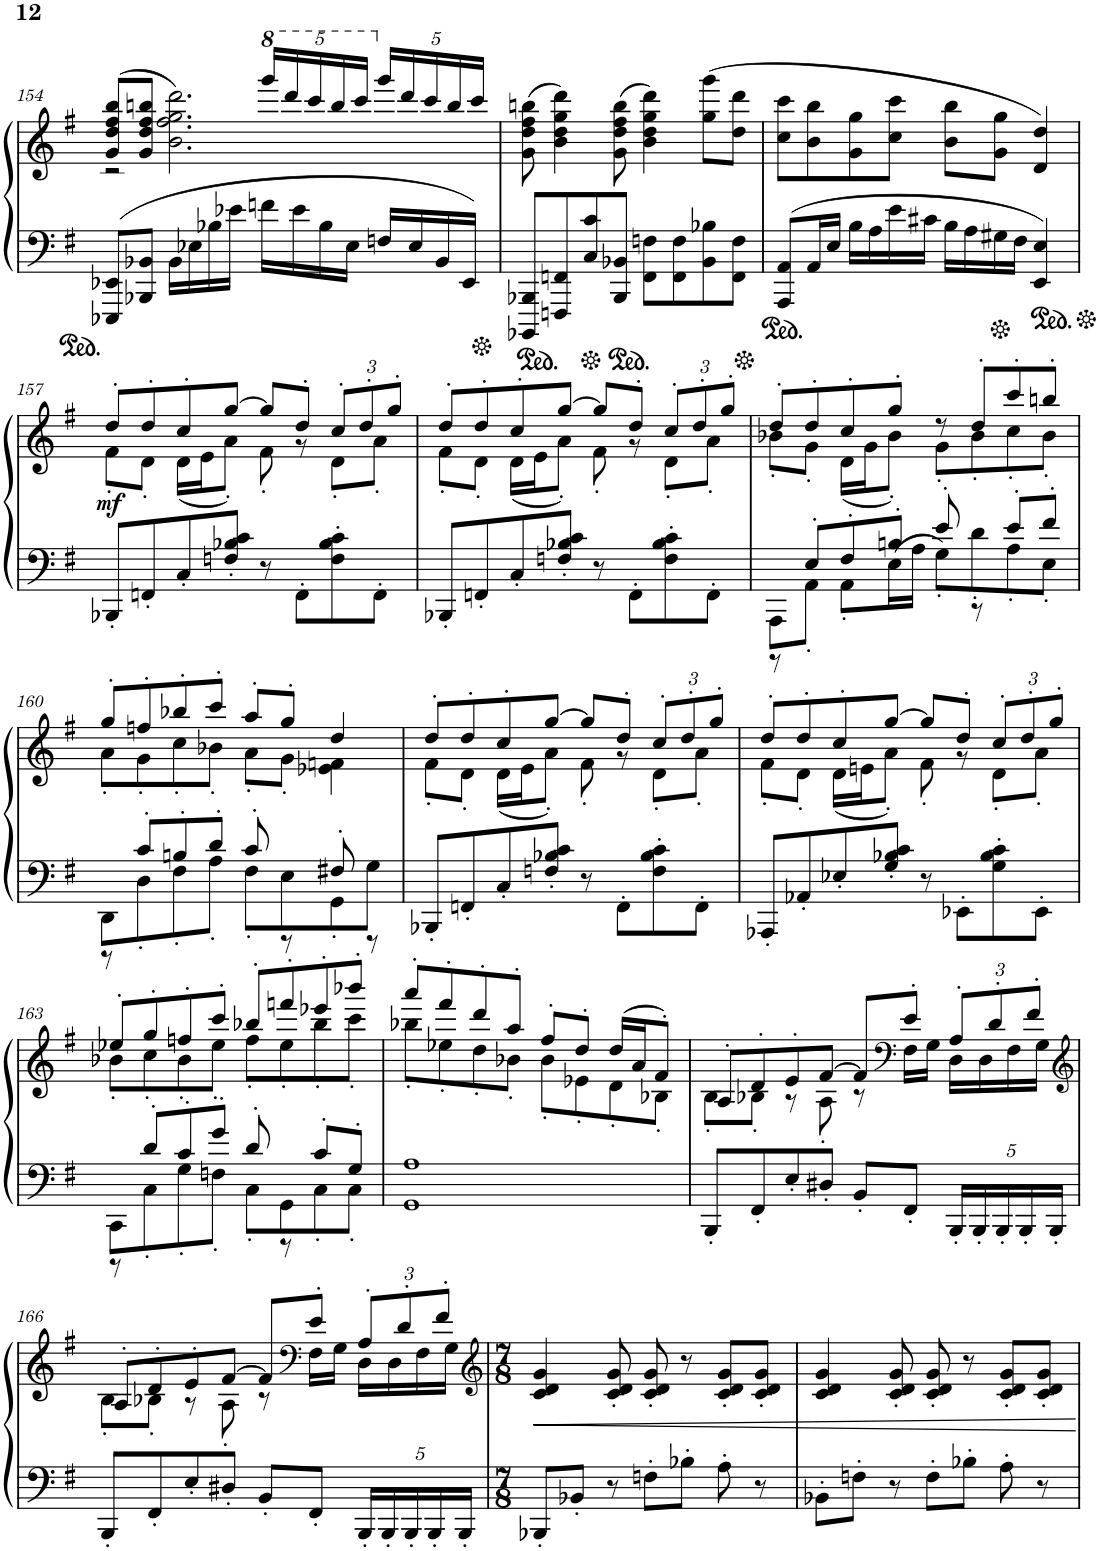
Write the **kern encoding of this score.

**kern	**kern	**dynam
*part1	*part1	*part1
*staff2	*staff1	*staff1/2
*I"Piano	*	*
*I'Pno.	*	*
!!LO:PB:g=z
*clefF4	*clefG2	*
*k[f#]	*k[f#]	*
*M4/4	*M4/4	*
=154	=154	=154
*	*^	*
8EEE-X/ 8EE-X/L	(8g/ 8dd/ 8ff#/ 8bb/L	2r	.
8BBB-X/ 8BB-X/J	8g/ 8dd/ 8ff#/ 8bbn/J	.	.
16BB-\LL	2.b\ 2.ff#\ 2.gg\ 2.ddd\)	.	.
16E-X\	.	.	.
16B-X\	.	.	.
16e-X\JJ	.	.	.
*	*8va	*	*
*	*	*Xbrackettup	*
16fn\LL	.	20gggg/LL	.
.	.	20dddd/	.
16e-\	.	.	.
.	.	20cccc/	.
16B-\	.	.	.
.	.	20bbb/	.
16E-\JJ	.	.	.
.	.	20cccc/JJ	.
*	*X8va	*	*
16Fn/LL	.	20ggg/LL	.
.	.	20ddd/	.
16E-/	.	.	.
.	.	20ccc/	.
16BB-/	.	.	.
.	.	20bb/	.
16EE-/JJ	.	.	.
.	.	20ccc/JJ	.
*	*v	*v	*
=155	=155	=155
8BBBB-X/ 8BBB-X/L	(8g\ 8dd\ 8ff#\ 8bbn\	.
8FFFn/ 8FFn/	4b\ 4dd\ 4gg\ 4ddd\)	.
8C/ 8c/	.	.
8BBB-/ 8BB-X/J	(8g\ 8dd\ 8ff#\ 8bb\	.
8FF\ 8Fn\L	4b\ 4dd\ 4gg\ 4ddd\)	.
8FF\ 8F\	.	.
8BB-\ 8B-X\	(8gg\ 8ggg\L	.
8FF\ 8F\J	8dd\ 8ddd\J	.
=156	=156	=156
8AAA/ 8AA/L	8cc\ 8ccc\L	.
16AA/L	8b\ 8bb\	.
16E/JJ	.	.
16B\LL	8g\ 8gg\	.
16A\	.	.
16e\	8cc\ 8ccc\J	.
16c#X\JJ	.	.
16B\LL	8b\ 8bb\L	.
16A\	.	.
16G#X\	8g\ 8gg\J	.
16F#\JJ	.	.
4EE/ 4E/	4d/ 4dd/)	.
!!LO:LB:g=z
=157	=157	=157
*	*^	*
!	!	!	!LO:DY:b
8BBB-X'/L	8dd'/L	8f#'\L	mf
8FFn'/	8dd'/	8d'\J	.
8C'/	8cc'/	(16d\LL	.
.	.	16e\J	.
8Fn/' 8B-X/' 8c/'J	[8gg/J	8a'\J)	.
8r	8gg/L]	8f#'\	.
8FF'\L	8dd'/J	8r	.
8F\' 8B-\' 8c\'	12cc'/L	8d'\L	.
.	12dd'/	.	.
8FF'\J	.	8a'\J	.
.	12gg'/J	.	.
=158	=158	=158	=158
8BBB-X'/L	8dd'/L	8f#'\L	.
8FFn'/	8dd'/	8d'\J	.
8C'/	8cc'/	(16d\LL	.
.	.	16e\J	.
8Fn/' 8B-X/' 8c/'J	[8gg/J	8a'\J)	.
8r	8gg/L]	8f#'\	.
8FF'\L	8dd'/J	8r	.
8F\' 8B-\' 8c\'	12cc'/L	8d'\L	.
.	12dd'/	.	.
8FF'\J	.	8a'\J	.
.	12gg'/J	.	.
=159	=159	=159	=159
*^	*	*	*
8AAA'\L	8r	8dd'/L	8b-X'\L	.
8AA'\J	8E'>/L	8dd'/	8g'\J	.
8AA'\L	8F#'>/	8cc'/	(16d\LL	.
.	.	.	16g\J	.
16E\L	8Bn'>/J	8gg'/J	8b-'\J)	.
16A\JJ	.	.	.	.
8G'\L	8e'/	8r	8g'\L	.
8d'\	8r	8dd'/L	8b-'\	.
8A'\	8e'>/L	8ccc'/	8cc'\	.
8E'\J	8f#'>/J	8bbn'/J	8b-'\J	.
!!LO:LB:g=z	!!
=160	=160	=160	=160	=160
8DD'\L	8r	8gg'/L	8a'\L	.
8D'\	8c'>/L	8ffn'/	8g'\	.
8F#'\	8Bn'>/	8bb-X'/	8cc'\	.
8A'\J	8d'>/J	8ccc'/J	8b-X'\J	.
8F#'\L	8c'/	8aa'/L	8a'\L	.
8E'\	8r	8gg'/J	8g'\J	.
8GG'\	8F#X'/	4dd/	4e-X\ 4fn\	.
8G'\J	8r	.	.	.
*v	*v	*	*	*
=161	=161	=161	=161
8BBB-X'/L	8dd'/L	8f#'\L	.
8FFn'/	8dd'/	8d'\J	.
8C'/	8cc'/	(16d\LL	.
.	.	16e\J	.
8Fn/' 8B-X/' 8c/'J	[8gg/J	8a'\J)	.
8r	8gg/L]	8f#'\	.
8FF'\L	8dd'/J	8r	.
8F\' 8B-\' 8c\'	12cc'/L	8d'\L	.
.	12dd'/	.	.
8FF'\J	.	8a'\J	.
.	12gg'/J	.	.
=162	=162	=162	=162
8AAA-X'/L	8dd'/L	8f#'\L	.
8AA-X'/	8dd'/	8d'\J	.
8E-X'/	8cc'/	(16d\LL	.
.	.	16en\J	.
8G/' 8B-X/' 8c/'J	[8gg/J	8a'\J)	.
8r	8gg/L]	8f#'\	.
8EE-X'\L	8dd'/J	8r	.
8G\' 8B-\' 8c\'	12cc'/L	8d'\L	.
.	12dd'/	.	.
8EE-'\J	.	8a'\J	.
.	12gg'/J	.	.
!!LO:LB:g=z	!!
=163	=163	=163	=163
*^	*	*	*
8CC'<\L	8r	8ee-X'/L	8b-X'\L	.
8C'<\	8d'>/L	8gg'/	8cc'\	.
8G'<\	8c'>/	8ffn'/	8b-'\	.
8Fn'<\J	8g'>/J	8ccc'/J	8ee-'\J	.
8C'<\L	8d'/	8bb-X'/L	8ff'\L	.
8GG'<\	8r	8fffn'/	8ee-'\	.
8C'<\	8c'>/L	8eee-X'/	8bb-'\	.
8C'<\J	8G'>/J	8bbb-X'/J	8ccc'\J	.
*v	*v	*	*	*
=164	=164	=164	=164
1GG 1A	8aaa'/L	8bb-X'\L	.
.	8fff#'/	8ee-X'\	.
.	8ddd'/	8dd'\	.
.	8aa'/J	8b-X'\J	.
.	8ff#'/L	8b-'\L	.
.	8dd'/J	8e-X'\	.
.	(16dd/LL	8d'\	.
.	16a/J	.	.
.	8f#'/J)	8B-X'\J	.
=165	=165	=165	=165
8BBB'/L	8A'/L	8B'\L	.
8FF#'/	8d'/	8B-X'\J	.
8E'/	8e'/	8r	.
8D#X'/J	[8f#/J	8A'\	.
8BB'/L	8f#/L]	8r	.
*	*clefF4	*	*
8FF#'/J	8e'/J	16F#\LL	.
.	.	16G\JJ	.
*Xbrackettup	*	*	*
20BBB'/LL	12A'/L	16D\LL	.
20BBB'/	.	.	.
.	.	16D\	.
.	12d'/	.	.
20BBB'/	.	.	.
.	.	16F#\	.
20BBB'/	.	.	.
.	12f#'/J	.	.
.	.	16G\JJ	.
20BBB'/JJ	.	.	.
!!LO:LB:g=z	!!
=166	=166	=166	=166
*	*clefG2	*	*
8BBB'/L	8A'/L	8B'\L	.
8FF#'/	8d'/	8B-X'\J	.
8E'/	8e'/	8r	.
8D#X'/J	[8f#/J	8A'\	.
8BB'/L	8f#/L]	8r	.
*	*clefF4	*	*
8FF#'/J	8e'/J	16F#\LL	.
.	.	16G\JJ	.
20BBB'/LL	12A'/L	16D\LL	.
20BBB'/	.	.	.
.	.	16D\	.
.	12d'/	.	.
20BBB'/	.	.	.
.	.	16F#\	.
20BBB'/	.	.	.
.	12f#'/J	.	.
.	.	16G\JJ	.
20BBB'/JJ	.	.	.
*	*v	*v	*
=167	=167	=167
*	*clefG2	*
*M7/8	*M7/8	*
8BBB-X'/L	4c/ 4d/ 4g/	.
8BB-X'/J	.	.
8r	8c/' 8d/' 8g/'	.
8Fn'\L	8c/' 8d/' 8g/'	.
8B-X'\J	8r	.
8A'\	8c/' 8d/' 8g/'L	.
8r	8c/' 8d/' 8g/'J	.
=168	=168	=168
8BB-X'\L	4c/ 4d/ 4g/	.
8Fn'\J	.	.
8r	8c/' 8d/' 8g/'	.
8F'\L	8c/' 8d/' 8g/'	.
8B-X'\J	8r	.
8A'\	8c/' 8d/' 8g/'L	.
8r	8c/' 8d/' 8g/'J	.
=	=	=
*-	*-	*-
